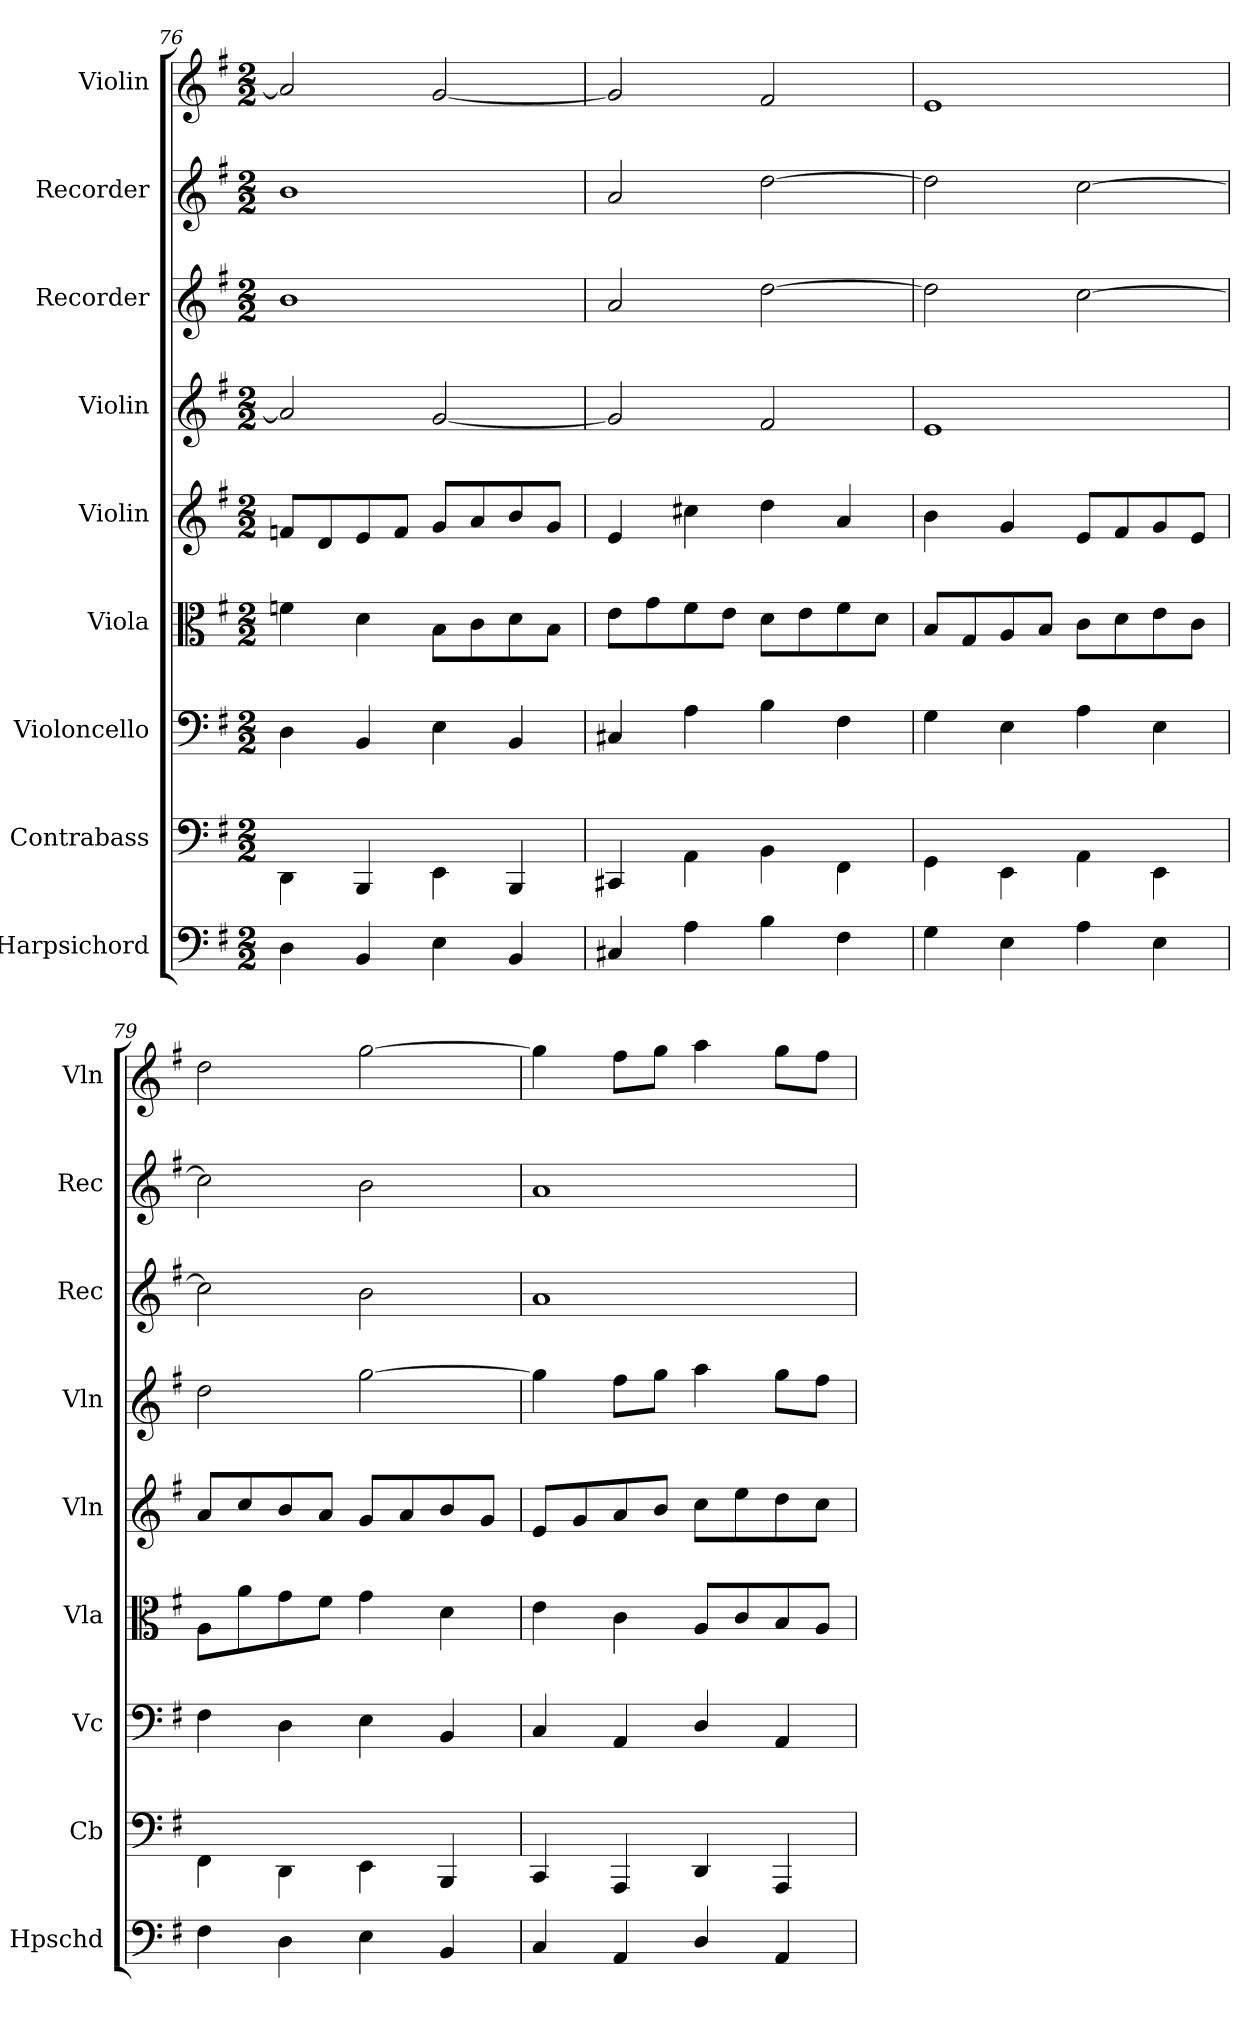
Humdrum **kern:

**kern	**kern	**kern	**kern	**kern	**kern	**kern	**kern	**kern
*part9	*part8	*part7	*part6	*part5	*part4	*part3	*part2	*part1
*staff9	*staff8	*staff7	*staff6	*staff5	*staff4	*staff3	*staff2	*staff1
*I"Harpsichord	*I"Contrabass	*I"Violoncello	*I"Viola	*I"Violin	*I"Violin	*I"Recorder	*I"Recorder	*I"Violin
*I'Hpschd	*I'Cb	*I'Vc	*I'Vla	*I'Vln	*I'Vln	*I'Rec	*I'Rec	*I'Vln
*clefF4	*clefF4	*clefF4	*clefC3	*clefG2	*clefG2	*clefG2	*clefG2	*clefG2
*	*ITrd7c12	*	*	*	*	*	*	*
*k[f#]	*k[f#]	*k[f#]	*k[f#]	*k[f#]	*k[f#]	*k[f#]	*k[f#]	*k[f#]
*G:	*G:	*G:	*G:	*G:	*G:	*G:	*G:	*G:
*M2/2	*M2/2	*M2/2	*M2/2	*M2/2	*M2/2	*M2/2	*M2/2	*M2/2
=76	=76	=76	=76	=76	=76	=76	=76	=76
4D\	4DDD\	4D\	4fn\	8fn/L	2a/]	1b\	1b\	2a/]
.	.	.	.	8d/	.	.	.	.
4BB/	4BBBB/	4BB/	4d\	8e/	.	.	.	.
.	.	.	.	8f/J	.	.	.	.
4E\	4EEE\	4E\	8B\L	8g/L	[2g/	.	.	[2g/
.	.	.	8c\	8a/	.	.	.	.
4BB/	4BBBB/	4BB/	8d\	8b/	.	.	.	.
.	.	.	8B\J	8g/J	.	.	.	.
=77	=77	=77	=77	=77	=77	=77	=77	=77
4C#X/	4CCC#X/	4C#X/	8e\L	4e/	2g/]	2a/	2a/	2g/]
.	.	.	8g\	.	.	.	.	.
4A\	4AAA\	4A\	8f#\	4cc#X\	.	.	.	.
.	.	.	8e\J	.	.	.	.	.
4B\	4BBB\	4B\	8d\L	4dd\	2f#/	[2dd\	[2dd\	2f#/
.	.	.	8e\	.	.	.	.	.
4F#\	4FFF#\	4F#\	8f#\	4a/	.	.	.	.
.	.	.	8d\J	.	.	.	.	.
=78	=78	=78	=78	=78	=78	=78	=78	=78
4G\	4GGG\	4G\	8B/L	4b\	1e/	2dd\]	2dd\]	1e/
.	.	.	8G/	.	.	.	.	.
4E\	4EEE\	4E\	8A/	4g/	.	.	.	.
.	.	.	8B/J	.	.	.	.	.
4A\	4AAA\	4A\	8c\L	8e/L	.	[2cc\	[2cc\	.
.	.	.	8d\	8f#/	.	.	.	.
4E\	4EEE\	4E\	8e\	8g/	.	.	.	.
.	.	.	8c\J	8e/J	.	.	.	.
=79	=79	=79	=79	=79	=79	=79	=79	=79
4F#\	4FFF#\	4F#\	8A\L	8a/L	2dd\	2cc\]	2cc\]	2dd\
.	.	.	8a\	8cc/	.	.	.	.
4D\	4DDD\	4D\	8g\	8b/	.	.	.	.
.	.	.	8f#\J	8a/J	.	.	.	.
4E\	4EEE\	4E\	4g\	8g/L	[2gg\	2b\	2b\	[2gg\
.	.	.	.	8a/	.	.	.	.
4BB/	4BBBB/	4BB/	4d\	8b/	.	.	.	.
.	.	.	.	8g/J	.	.	.	.
=80	=80	=80	=80	=80	=80	=80	=80	=80
4C/	4CCC/	4C/	4e\	8e/L	4gg\]	1a/	1a/	4gg\]
.	.	.	.	8g/	.	.	.	.
4AA/	4AAAA/	4AA/	4c\	8a/	8ff#\L	.	.	8ff#\L
.	.	.	.	8b/J	8gg\J	.	.	8gg\J
4D/	4DDD/	4D/	8A/L	8cc\L	4aa\	.	.	4aa\
.	.	.	8c/	8ee\	.	.	.	.
4AA/	4AAAA/	4AA/	8B/	8dd\	8gg\L	.	.	8gg\L
.	.	.	8A/J	8cc\J	8ff#\J	.	.	8ff#\J
=	=	=	=	=	=	=	=	=
*-	*-	*-	*-	*-	*-	*-	*-	*-
